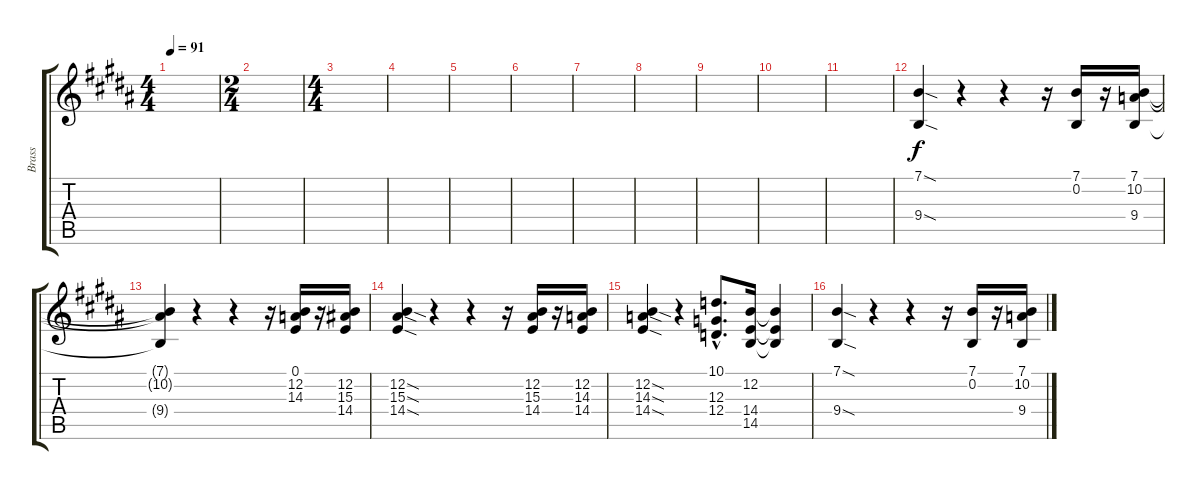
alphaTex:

\track ("Brass" "Brass") {instrument brasssection}
\staff {score tabs}
\tuning (E4 B3 G3 D3 A2 E2) {hide}
\ts (4 4)
\tempo 91
\clef g2
\ks b
|
\ts (2 4)
|
\ts (4 4)
|
|
|
|
|
|
|
|
|
(7.1{sod} 9.4{sod}).4 r.4 r.4 r.16 (7.1 0.2).16 r.16 (7.1 10.2 9.4).16 |
(7.1{t} 10.2{t} 9.4{t}).4 r.4 r.4 r.16 (0.1 12.2 14.3).16 r.16 (12.2 15.3 14.4).16 |
(12.2{sod} 15.3{sod} 14.4{sod}).4 r.4 r.4 r.16 (12.2 15.3 14.4).16 r.16 (12.2 14.3 14.4).16 |
(12.2{sod} 14.3{sod} 14.4{sod}).4 r.4 (10.1{hac} 12.3{hac} 12.4{hac}).8{d} (12.2 14.4 14.5).16 (12.2{t} 14.4{t} 14.5{t}).4 |
(7.1{sod} 9.4{sod}).4 r.4 r.4 r.16 (7.1 0.2).16 r.16 (7.1 10.2 9.4).16
